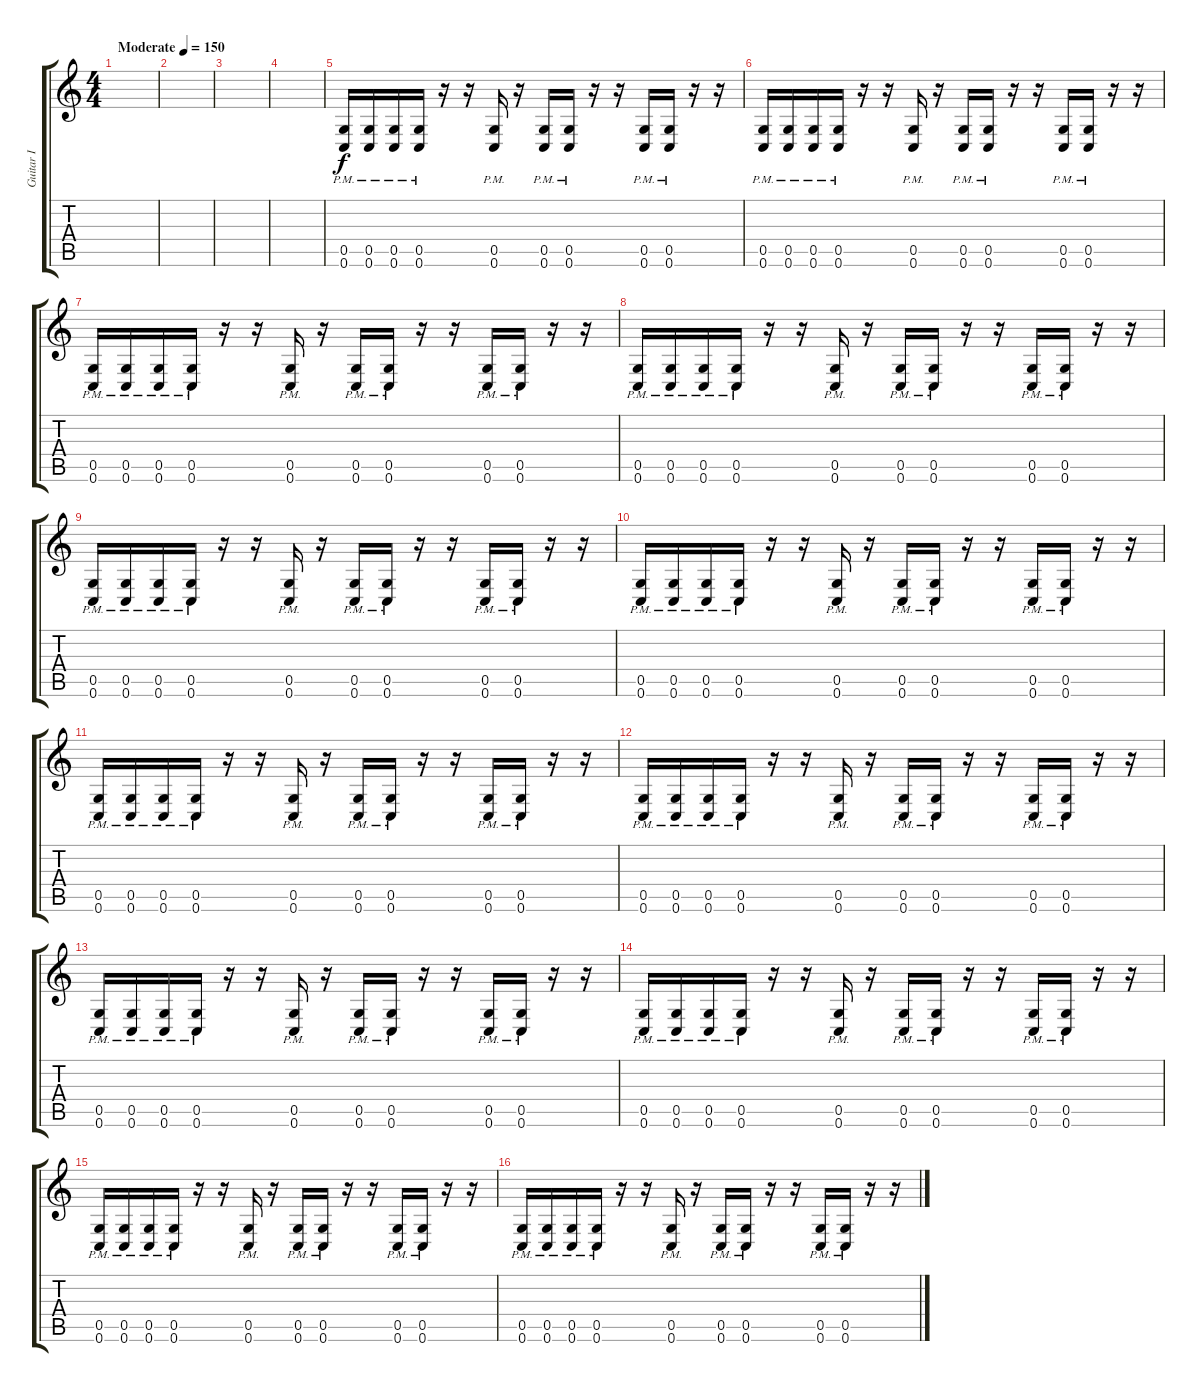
\track ("Guitar I" "Guitar I") {instrument distortionguitar}
\staff {score tabs}
\tuning (D4 A3 F3 C3 G2 C2) {hide}
\ts (4 4)
\tempo (150 "Moderate")
\clef g2
\ks c
|
|
|
|
(0.5{pm} 0.6{pm}).16 (0.5{pm} 0.6{pm}).16 (0.5{pm} 0.6{pm}).16 (0.5{pm} 0.6{pm}).16 r.16 r.16 (0.5{pm} 0.6{pm}).16 r.16 (0.5{pm} 0.6{pm}).16 (0.5{pm} 0.6{pm}).16 r.16 r.16 (0.5{pm} 0.6{pm}).16 (0.5{pm} 0.6{pm}).16 r.16 r.16 |
(0.5{pm} 0.6{pm}).16 (0.5{pm} 0.6{pm}).16 (0.5{pm} 0.6{pm}).16 (0.5{pm} 0.6{pm}).16 r.16 r.16 (0.5{pm} 0.6{pm}).16 r.16 (0.5{pm} 0.6{pm}).16 (0.5{pm} 0.6{pm}).16 r.16 r.16 (0.5{pm} 0.6{pm}).16 (0.5{pm} 0.6{pm}).16 r.16 r.16 |
(0.5{pm} 0.6{pm}).16 (0.5{pm} 0.6{pm}).16 (0.5{pm} 0.6{pm}).16 (0.5{pm} 0.6{pm}).16 r.16 r.16 (0.5{pm} 0.6{pm}).16 r.16 (0.5{pm} 0.6{pm}).16 (0.5{pm} 0.6{pm}).16 r.16 r.16 (0.5{pm} 0.6{pm}).16 (0.5{pm} 0.6{pm}).16 r.16 r.16 |
(0.5{pm} 0.6{pm}).16 (0.5{pm} 0.6{pm}).16 (0.5{pm} 0.6{pm}).16 (0.5{pm} 0.6{pm}).16 r.16 r.16 (0.5{pm} 0.6{pm}).16 r.16 (0.5{pm} 0.6{pm}).16 (0.5{pm} 0.6{pm}).16 r.16 r.16 (0.5{pm} 0.6{pm}).16 (0.5{pm} 0.6{pm}).16 r.16 r.16 |
(0.5{pm} 0.6{pm}).16 (0.5{pm} 0.6{pm}).16 (0.5{pm} 0.6{pm}).16 (0.5{pm} 0.6{pm}).16 r.16 r.16 (0.5{pm} 0.6{pm}).16 r.16 (0.5{pm} 0.6{pm}).16 (0.5{pm} 0.6{pm}).16 r.16 r.16 (0.5{pm} 0.6{pm}).16 (0.5{pm} 0.6{pm}).16 r.16 r.16 |
(0.5{pm} 0.6{pm}).16 (0.5{pm} 0.6{pm}).16 (0.5{pm} 0.6{pm}).16 (0.5{pm} 0.6{pm}).16 r.16 r.16 (0.5{pm} 0.6{pm}).16 r.16 (0.5{pm} 0.6{pm}).16 (0.5{pm} 0.6{pm}).16 r.16 r.16 (0.5{pm} 0.6{pm}).16 (0.5{pm} 0.6{pm}).16 r.16 r.16 |
(0.5{pm} 0.6{pm}).16 (0.5{pm} 0.6{pm}).16 (0.5{pm} 0.6{pm}).16 (0.5{pm} 0.6{pm}).16 r.16 r.16 (0.5{pm} 0.6{pm}).16 r.16 (0.5{pm} 0.6{pm}).16 (0.5{pm} 0.6{pm}).16 r.16 r.16 (0.5{pm} 0.6{pm}).16 (0.5{pm} 0.6{pm}).16 r.16 r.16 |
(0.5{pm} 0.6{pm}).16 (0.5{pm} 0.6{pm}).16 (0.5{pm} 0.6{pm}).16 (0.5{pm} 0.6{pm}).16 r.16 r.16 (0.5{pm} 0.6{pm}).16 r.16 (0.5{pm} 0.6{pm}).16 (0.5{pm} 0.6{pm}).16 r.16 r.16 (0.5{pm} 0.6{pm}).16 (0.5{pm} 0.6{pm}).16 r.16 r.16 |
(0.5{pm} 0.6{pm}).16 (0.5{pm} 0.6{pm}).16 (0.5{pm} 0.6{pm}).16 (0.5{pm} 0.6{pm}).16 r.16 r.16 (0.5{pm} 0.6{pm}).16 r.16 (0.5{pm} 0.6{pm}).16 (0.5{pm} 0.6{pm}).16 r.16 r.16 (0.5{pm} 0.6{pm}).16 (0.5{pm} 0.6{pm}).16 r.16 r.16 |
(0.5{pm} 0.6{pm}).16 (0.5{pm} 0.6{pm}).16 (0.5{pm} 0.6{pm}).16 (0.5{pm} 0.6{pm}).16 r.16 r.16 (0.5{pm} 0.6{pm}).16 r.16 (0.5{pm} 0.6{pm}).16 (0.5{pm} 0.6{pm}).16 r.16 r.16 (0.5{pm} 0.6{pm}).16 (0.5{pm} 0.6{pm}).16 r.16 r.16 |
(0.5{pm} 0.6{pm}).16 (0.5{pm} 0.6{pm}).16 (0.5{pm} 0.6{pm}).16 (0.5{pm} 0.6{pm}).16 r.16 r.16 (0.5{pm} 0.6{pm}).16 r.16 (0.5{pm} 0.6{pm}).16 (0.5{pm} 0.6{pm}).16 r.16 r.16 (0.5{pm} 0.6{pm}).16 (0.5{pm} 0.6{pm}).16 r.16 r.16 |
(0.5{pm} 0.6{pm}).16 (0.5{pm} 0.6{pm}).16 (0.5{pm} 0.6{pm}).16 (0.5{pm} 0.6{pm}).16 r.16 r.16 (0.5{pm} 0.6{pm}).16 r.16 (0.5{pm} 0.6{pm}).16 (0.5{pm} 0.6{pm}).16 r.16 r.16 (0.5{pm} 0.6{pm}).16 (0.5{pm} 0.6{pm}).16 r.16 r.16
